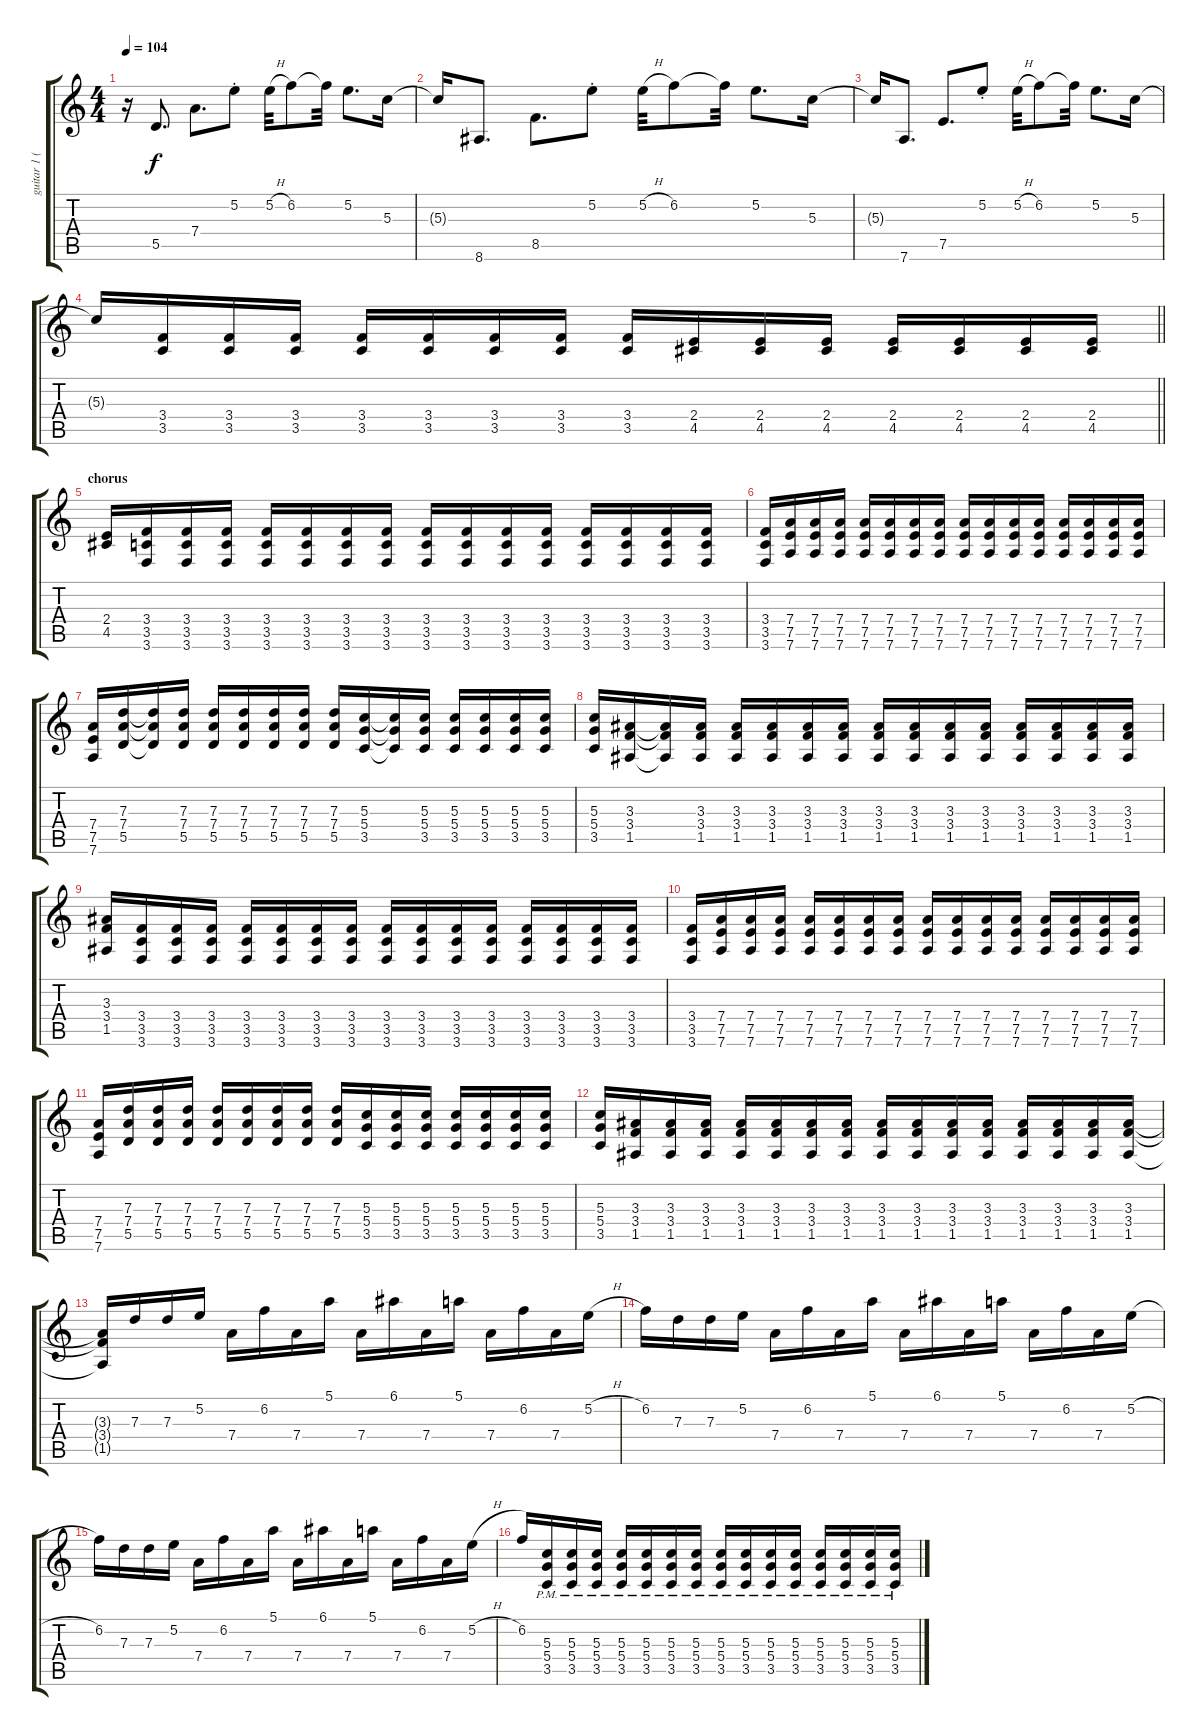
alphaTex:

\track ("guitar 1 (lead)" "guitar 1 (") {instrument distortionguitar}
\staff {score tabs}
\tuning (E4 B3 G3 D3 A2 D2) {hide}
\ts (4 4)
\tempo 104
\clef g2
\ks c
r.16{dy f} 5.5.8{d} 7.4.8{d} 5.2{st}.8 5.2{h}.32 6.2.8 6.2{t}.32 5.2.8{d} 5.3.16 |
5.3{t}.16 8.6.8{d} 8.5.8{d} 5.2{st}.8 5.2{h}.32 6.2.8 6.2{t}.32 5.2.8{d} 5.3.16 |
5.3{t}.16 7.6.8{d} 7.5.8{d} 5.2{st}.8 5.2{h}.32 6.2.8 6.2{t}.32 5.2.8{d} 5.3.16 |
\barLineRight lightlight
5.3{t}.16 (3.4 3.5).16 (3.4 3.5).16 (3.4 3.5).16 (3.4 3.5).16 (3.4 3.5).16 (3.4 3.5).16 (3.4 3.5).16 (3.4 3.5).16 (2.4 4.5).16 (2.4 4.5).16 (2.4 4.5).16 (2.4 4.5).16 (2.4 4.5).16 (2.4 4.5).16 (2.4 4.5).16 |
\section ("" "chorus")
(2.4 4.5).16 (3.4 3.5 3.6).16 (3.4 3.5 3.6).16 (3.4 3.5 3.6).16 (3.4 3.5 3.6).16 (3.4 3.5 3.6).16 (3.4 3.5 3.6).16 (3.4 3.5 3.6).16 (3.4 3.5 3.6).16 (3.4 3.5 3.6).16 (3.4 3.5 3.6).16 (3.4 3.5 3.6).16 (3.4 3.5 3.6).16 (3.4 3.5 3.6).16 (3.4 3.5 3.6).16 (3.4 3.5 3.6).16 |
(3.4 3.5 3.6).16 (7.4 7.5 7.6).16 (7.4 7.5 7.6).16 (7.4 7.5 7.6).16 (7.4 7.5 7.6).16 (7.4 7.5 7.6).16 (7.4 7.5 7.6).16 (7.4 7.5 7.6).16 (7.4 7.5 7.6).16 (7.4 7.5 7.6).16 (7.4 7.5 7.6).16 (7.4 7.5 7.6).16 (7.4 7.5 7.6).16 (7.4 7.5 7.6).16 (7.4 7.5 7.6).16 (7.4 7.5 7.6).16 |
(7.4 7.5 7.6).16 (7.3 7.4 5.5).16 (7.3{t} 7.4{t} 5.5{t}).16 (7.3 7.4 5.5).16 (7.3 7.4 5.5).16 (7.3 7.4 5.5).16 (7.3 7.4 5.5).16 (7.3 7.4 5.5).16 (7.3 7.4 5.5).16 (5.3 5.4 3.5).16 (5.3{t} 5.4{t} 3.5{t}).16 (5.3 5.4 3.5).16 (5.3 5.4 3.5).16 (5.3 5.4 3.5).16 (5.3 5.4 3.5).16 (5.3 5.4 3.5).16 |
(5.3 5.4 3.5).16 (3.3 3.4 1.5).16 (3.3{t} 3.4{t} 1.5{t}).16 (3.3 3.4 1.5).16 (3.3 3.4 1.5).16 (3.3 3.4 1.5).16 (3.3 3.4 1.5).16 (3.3 3.4 1.5).16 (3.3 3.4 1.5).16 (3.3 3.4 1.5).16 (3.3 3.4 1.5).16 (3.3 3.4 1.5).16 (3.3 3.4 1.5).16 (3.3 3.4 1.5).16 (3.3 3.4 1.5).16 (3.3 3.4 1.5).16 |
(3.3 3.4 1.5).16 (3.4 3.5 3.6).16 (3.4 3.5 3.6).16 (3.4 3.5 3.6).16 (3.4 3.5 3.6).16 (3.4 3.5 3.6).16 (3.4 3.5 3.6).16 (3.4 3.5 3.6).16 (3.4 3.5 3.6).16 (3.4 3.5 3.6).16 (3.4 3.5 3.6).16 (3.4 3.5 3.6).16 (3.4 3.5 3.6).16 (3.4 3.5 3.6).16 (3.4 3.5 3.6).16 (3.4 3.5 3.6).16 |
(3.4 3.5 3.6).16 (7.4 7.5 7.6).16 (7.4 7.5 7.6).16 (7.4 7.5 7.6).16 (7.4 7.5 7.6).16 (7.4 7.5 7.6).16 (7.4 7.5 7.6).16 (7.4 7.5 7.6).16 (7.4 7.5 7.6).16 (7.4 7.5 7.6).16 (7.4 7.5 7.6).16 (7.4 7.5 7.6).16 (7.4 7.5 7.6).16 (7.4 7.5 7.6).16 (7.4 7.5 7.6).16 (7.4 7.5 7.6).16 |
(7.4 7.5 7.6).16 (7.3 7.4 5.5).16 (7.3 7.4 5.5).16 (7.3 7.4 5.5).16 (7.3 7.4 5.5).16 (7.3 7.4 5.5).16 (7.3 7.4 5.5).16 (7.3 7.4 5.5).16 (7.3 7.4 5.5).16 (5.3 5.4 3.5).16 (5.3 5.4 3.5).16 (5.3 5.4 3.5).16 (5.3 5.4 3.5).16 (5.3 5.4 3.5).16 (5.3 5.4 3.5).16 (5.3 5.4 3.5).16 |
(5.3 5.4 3.5).16 (3.3 3.4 1.5).16 (3.3 3.4 1.5).16 (3.3 3.4 1.5).16 (3.3 3.4 1.5).16 (3.3 3.4 1.5).16 (3.3 3.4 1.5).16 (3.3 3.4 1.5).16 (3.3 3.4 1.5).16 (3.3 3.4 1.5).16 (3.3 3.4 1.5).16 (3.3 3.4 1.5).16 (3.3 3.4 1.5).16 (3.3 3.4 1.5).16 (3.3 3.4 1.5).16 (3.3 3.4 1.5).16 |
(3.3{t} 3.4{t} 1.5{t}).16 7.3.16 7.3.16 5.2.16 7.4.16 6.2.16 7.4.16 5.1.16 7.4.16 6.1.16 7.4.16 5.1.16 7.4.16 6.2.16 7.4.16 5.2{h}.16 |
6.2.16 7.3.16 7.3.16 5.2.16 7.4.16 6.2.16 7.4.16 5.1.16 7.4.16 6.1.16 7.4.16 5.1.16 7.4.16 6.2.16 7.4.16 5.2{h}.16 |
6.2.16 7.3.16 7.3.16 5.2.16 7.4.16 6.2.16 7.4.16 5.1.16 7.4.16 6.1.16 7.4.16 5.1.16 7.4.16 6.2.16 7.4.16 5.2{h}.16 |
6.2.16 (5.3 5.4{pm} 3.5).16 (5.3 5.4{pm} 3.5).16 (5.3 5.4{pm} 3.5).16 (5.3 5.4{pm} 3.5).16 (5.3 5.4{pm} 3.5).16 (5.3 5.4{pm} 3.5).16 (5.3 5.4{pm} 3.5).16 (5.3 5.4{pm} 3.5).16 (5.3 5.4{pm} 3.5).16 (5.3 5.4{pm} 3.5).16 (5.3 5.4{pm} 3.5).16 (5.3 5.4{pm} 3.5).16 (5.3 5.4{pm} 3.5).16 (5.3 5.4{pm} 3.5).16 (5.3 5.4{pm} 3.5).16
